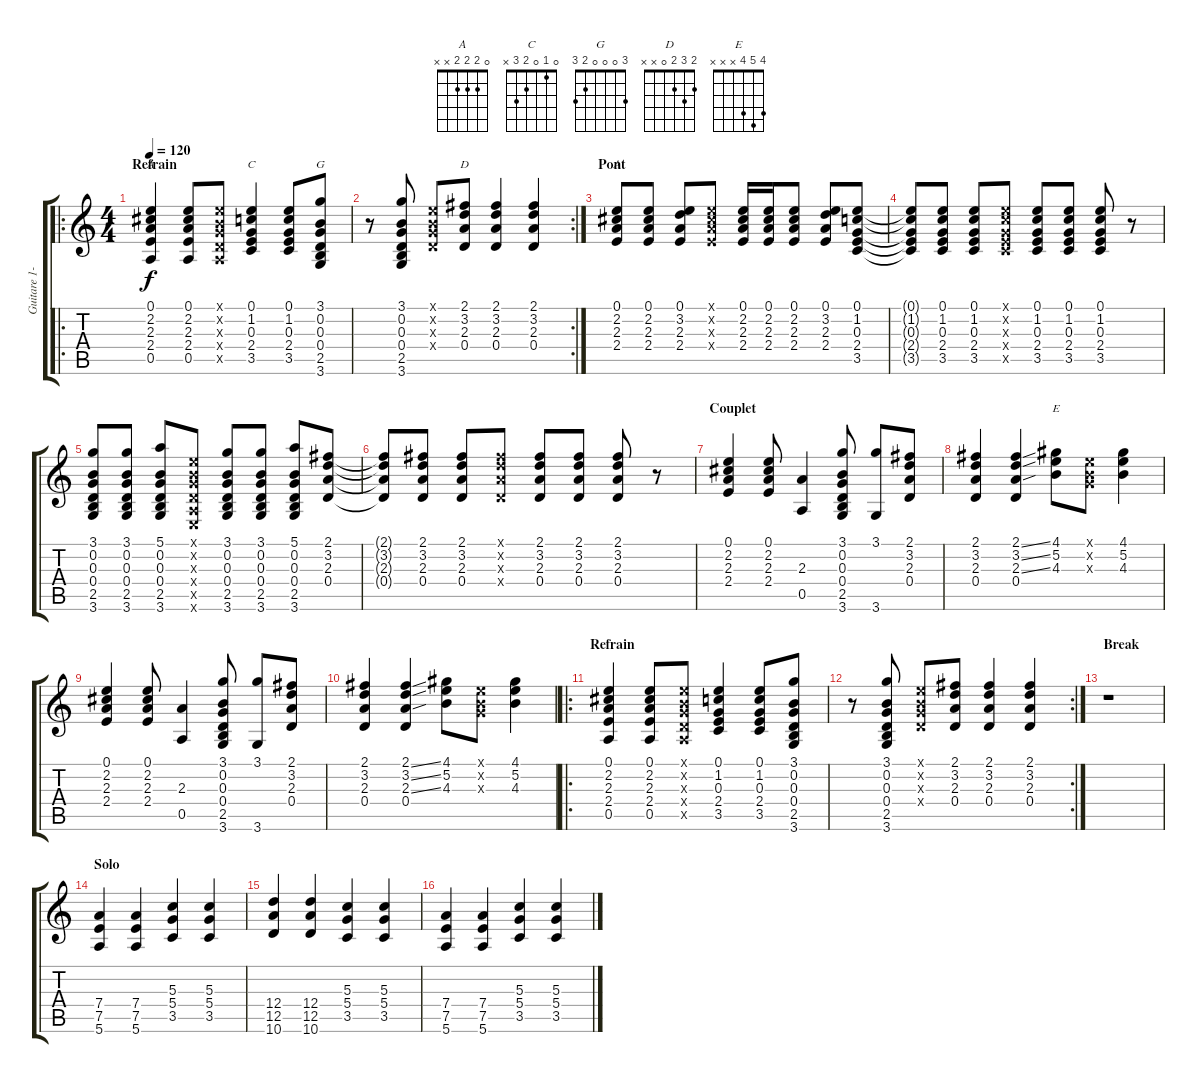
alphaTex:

\track ("Guitare 1-Accords" "Guitare 1-") {instrument acousticguitarnylon}
\staff {score tabs}
\tuning (E4 B3 G3 D3 A2 E2) {hide}
\chord ("A" 0 2 2 2 0 x)
\chord ("C" 0 1 0 2 3 x)
\chord ("G" 3 0 0 0 2 3)
\chord ("D" 2 3 2 0 x x)
\chord ("A" 0 2 2 2 x x)
\chord ("E" 4 5 4 x x x)
\ro
\ts (4 4)
\section ("" "Refrain")
\tempo 120
\clef g2
\ks c
(0.1 2.2 2.3 2.4 0.5).4{ch "A" dy f} (0.1 2.2 2.3 2.4 0.5).8 (0.1{x} 0.2{x} 0.3{x} 0.4{x} 0.5{x}).8 (0.1 1.2 0.3 2.4 3.5).4{ch "C"} (0.1 1.2 0.3 2.4 3.5).8 (3.1 0.2 0.3 0.4 2.5 3.6).8{ch "G"} |
\rc 2
r.8 (3.1 0.2 0.3 0.4 2.5 3.6).8 (0.1{x} 0.2{x} 0.3{x} 0.4{x}).8 (2.1 3.2 2.3 0.4).8{ch "D"} (2.1 3.2 2.3 0.4).4 (2.1 3.2 2.3 0.4).4 |
\section ("" "Pont")
(0.1 2.2 2.3 2.4).8{ch "A" instrument acousticguitarnylon} (0.1 2.2 2.3 2.4).8 (0.1 3.2 2.3 2.4).8 (0.1{x} 2.2{x} 2.3{x} 2.4{x}).8 (0.1 2.2 2.3 2.4).16 (0.1 2.2 2.3 2.4).16 (0.1 2.2 2.3 2.4).8 (0.1 3.2 2.3 2.4).8 (0.1 1.2 0.3 2.4 3.5).8 |
(0.1{t} 1.2{t} 0.3{t} 2.4{t} 3.5{t}).8 (0.1 1.2 0.3 2.4 3.5).8 (0.1 1.2 0.3 2.4 3.5).8 (0.1{x} 1.2{x} 0.3{x} 2.4{x} 3.5{x}).8 (0.1 1.2 0.3 2.4 3.5).8 (0.1 1.2 0.3 2.4 3.5).8 (0.1 1.2 0.3 2.4 3.5).8 r.8 |
(3.1 0.2 0.3 0.4 2.5 3.6).8 (3.1 0.2 0.3 0.4 2.5 3.6).8 (5.1 0.2 0.3 0.4 2.5 3.6).8 (0.1{x} 0.2{x} 0.3{x} 0.4{x} 0.5{x} 0.6{x}).8 (3.1 0.2 0.3 0.4 2.5 3.6).8 (3.1 0.2 0.3 0.4 2.5 3.6).8 (5.1 0.2 0.3 0.4 2.5 3.6).8 (2.1 3.2 2.3 0.4).8 |
(2.1{t} 3.2{t} 2.3{t} 0.4{t}).8 (2.1 3.2 2.3 0.4).8 (2.1 3.2 2.3 0.4).8 (2.1{x} 3.2{x} 2.3{x} 0.4{x}).8 (2.1 3.2 2.3 0.4).8 (2.1 3.2 2.3 0.4).8 (2.1 3.2 2.3 0.4).8 r.8 |
\section ("" "Couplet")
(0.1 2.2 2.3 2.4).4 (0.1 2.2 2.3 2.4).8 (2.3 0.5).4 (3.1 0.2 0.3 0.4 2.5 3.6).8 (3.1 3.6).8 (2.1 3.2 2.3 0.4).8 |
(2.1 3.2 2.3 0.4).4 (2.1{ss} 3.2{ss} 2.3{ss} 0.4).4 (4.1 5.2 4.3).8{ch "E"} (0.1{x} 0.2{x} 0.3{x}).8 (4.1 5.2 4.3).4 |
(0.1 2.2 2.3 2.4).4 (0.1 2.2 2.3 2.4).8 (2.3 0.5).4 (3.1 0.2 0.3 0.4 2.5 3.6).8 (3.1 3.6).8 (2.1 3.2 2.3 0.4).8 |
(2.1 3.2 2.3 0.4).4 (2.1{ss} 3.2{ss} 2.3{ss} 0.4).4 (4.1 5.2 4.3).8 (0.1{x} 0.2{x} 0.3{x}).8 (4.1 5.2 4.3).4 |
\ro
\section ("" "Refrain")
(0.1 2.2 2.3 2.4 0.5).4 (0.1 2.2 2.3 2.4 0.5).8 (0.1{x} 0.2{x} 0.3{x} 0.4{x} 0.5{x}).8 (0.1 1.2 0.3 2.4 3.5).4 (0.1 1.2 0.3 2.4 3.5).8 (3.1 0.2 0.3 0.4 2.5 3.6).8 |
\rc 2
r.8 (3.1 0.2 0.3 0.4 2.5 3.6).8 (0.1{x} 0.2{x} 0.3{x} 0.4{x}).8 (2.1 3.2 2.3 0.4).8 (2.1 3.2 2.3 0.4).4 (2.1 3.2 2.3 0.4).4 |
\section ("" "Break")
r.1 |
\section ("" "Solo")
(7.4 7.5 5.6).4 (7.4 7.5 5.6).4 (5.3 5.4 3.5).4 (5.3 5.4 3.5).4 |
(12.4 12.5 10.6).4 (12.4 12.5 10.6).4 (5.3 5.4 3.5).4 (5.3 5.4 3.5).4 |
(7.4 7.5 5.6).4 (7.4 7.5 5.6).4 (5.3 5.4 3.5).4 (5.3 5.4 3.5).4
